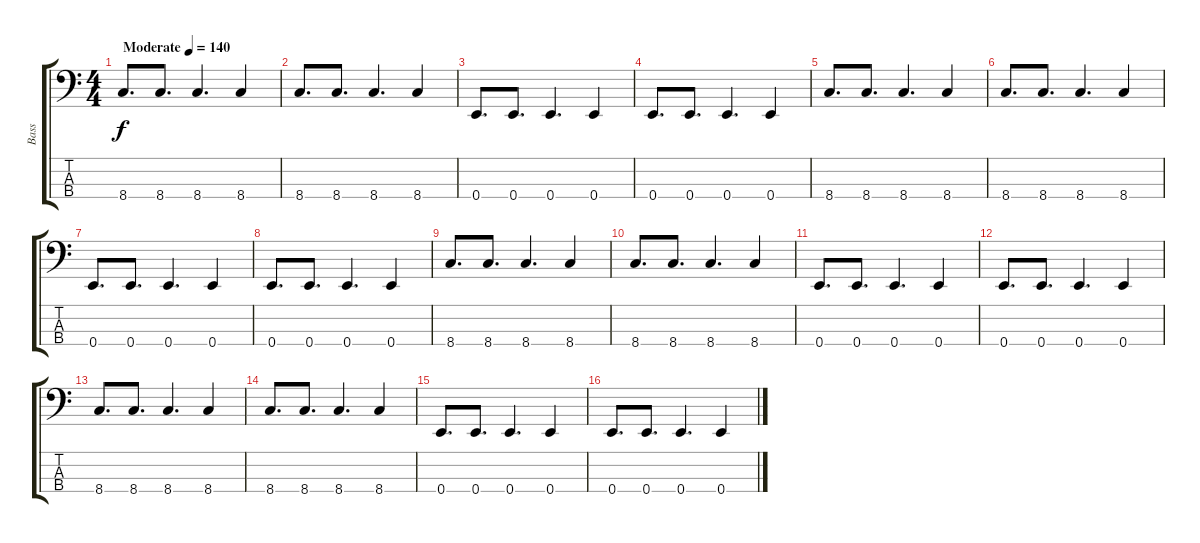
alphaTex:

\track ("Bass" "Bass") {instrument electricbassfinger}
\staff {score tabs}
\tuning (G2 D2 A1 E1) {hide}
\ts (4 4)
\tempo (140 "Moderate")
\clef f4
\ks c
8.4.8{d dy f instrument electricbassfinger} 8.4.8{d} 8.4.4{d} 8.4.4 |
8.4.8{d} 8.4.8{d} 8.4.4{d} 8.4.4 |
0.4.8{d} 0.4.8{d} 0.4.4{d} 0.4.4 |
0.4.8{d} 0.4.8{d} 0.4.4{d} 0.4.4 |
8.4.8{d} 8.4.8{d} 8.4.4{d} 8.4.4 |
8.4.8{d} 8.4.8{d} 8.4.4{d} 8.4.4 |
0.4.8{d} 0.4.8{d} 0.4.4{d} 0.4.4 |
0.4.8{d} 0.4.8{d} 0.4.4{d} 0.4.4 |
8.4.8{d} 8.4.8{d} 8.4.4{d} 8.4.4 |
8.4.8{d} 8.4.8{d} 8.4.4{d} 8.4.4 |
0.4.8{d} 0.4.8{d} 0.4.4{d} 0.4.4 |
0.4.8{d} 0.4.8{d} 0.4.4{d} 0.4.4 |
8.4.8{d} 8.4.8{d} 8.4.4{d} 8.4.4 |
8.4.8{d} 8.4.8{d} 8.4.4{d} 8.4.4 |
0.4.8{d} 0.4.8{d} 0.4.4{d} 0.4.4 |
0.4.8{d} 0.4.8{d} 0.4.4{d} 0.4.4
